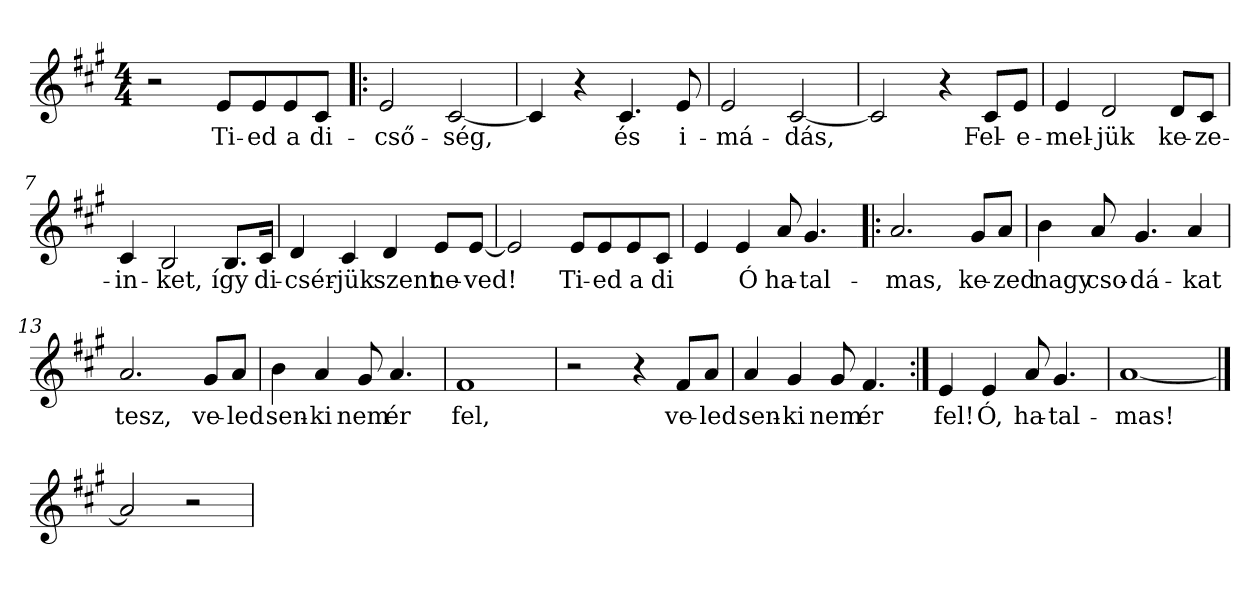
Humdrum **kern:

**kern	**text
*part1	*part1
*staff1	*staff1
*clefG2	*
*k[f#c#g#]	*
*A:	*
*M4/4	*
=1	=1
2r	.
8e/L	Ti-
8e/	-ed
8e/	a
8c#/J	di-
=2!|:	=2!|:
2e/	-cső-
[2c#/	-ség,
=3	=3
4c#/]	.
4r	.
4.c#/	és
8e/	i-
=4	=4
2e/	-má-
[2c#/	-dás,
=5	=5
2c#/]	.
4r	.
8c#/L	Fel-
8e/J	-e-
!!LO:LB:g=z
=6	=6
4e/	-mel-
2d/	-jük
8d/L	ke-
8c#/J	-ze-
=7	=7
4c#/	-in-
2B/	-ket,
8.B/L	így
16c#/J	di-
=8	=8
4d/	-csér-
4c#/	jük
4d/	szent
8e/L	ne-
[8e/J	-ved!
=9	=9
2e/]	.
8e/L	Ti-
8e/	-ed
8e/	a
8c#/J	-di
!!LO:LB:g=z
=10	=10
4e/	.
4e/	Ó
8a/	ha-
4.g#/	-tal-
=11!|:	=11!|:
2.a/	-mas,
8g#/L	ke-
8a/J	-zed
=12	=12
4b\	nagy
8a/	cso-
4.g#/	-dá-
4a/	-kat
=13	=13
2.a/	tesz,
8g#/L	ve-
8a/J	-led
=14	=14
4b\	sen-
4a/	-ki
8g#/	nem
4.a/	ér
=15	=15
1f#	fel,
!!LO:LB:g=z
=16	=16
2r	.
4r	.
8f#/L	ve-
8a/J	-led
=17	=17
4a/	sen-
4g#/	-ki
8g#/	nem
4.f#/	ér
=18:|!	=18:|!
4e/	fel!
4e/	Ó,
8a/	ha-
4.g#/	-tal-
=19	=19
[1a	-mas!
==20	==20
2a/]	.
2r	.
=	=
*-	*-
